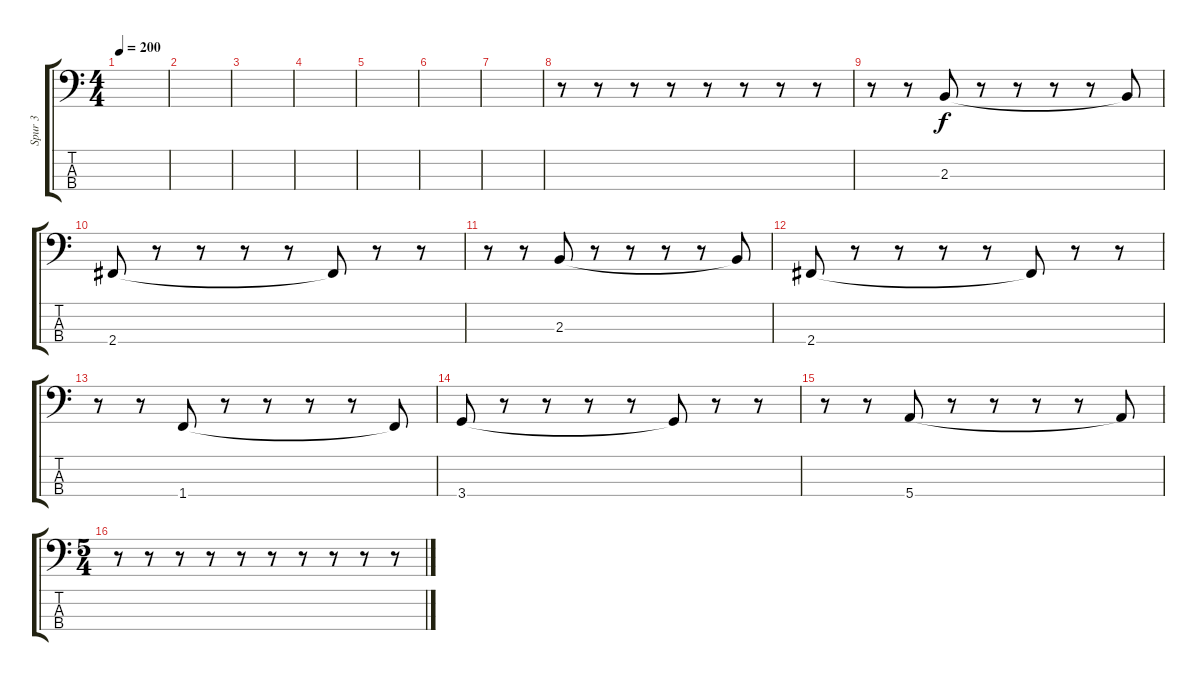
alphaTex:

\track ("Spur 3" "Spur 3") {instrument electricbasspick}
\staff {score tabs}
\tuning (G2 D2 A1 E1) {hide}
\ts (4 4)
\tempo 200
\clef f4
\ks c
|
|
|
|
|
|
|
r.8 r.8 r.8 r.8 r.8 r.8 r.8 r.8 |
r.8 r.8 2.3.8 r.8 r.8 r.8 r.8 2.3{t}.8 |
2.4.8 r.8 r.8 r.8 r.8 2.4{t}.8 r.8 r.8 |
r.8 r.8 2.3.8 r.8 r.8 r.8 r.8 2.3{t}.8 |
2.4.8 r.8 r.8 r.8 r.8 2.4{t}.8 r.8 r.8 |
r.8 r.8 1.4.8 r.8 r.8 r.8 r.8 1.4{t}.8 |
3.4.8 r.8 r.8 r.8 r.8 3.4{t}.8 r.8 r.8 |
r.8 r.8 5.4.8 r.8 r.8 r.8 r.8 5.4{t}.8 |
\ts (5 4)
r.8 r.8 r.8 r.8 r.8 r.8 r.8 r.8 r.8 r.8
